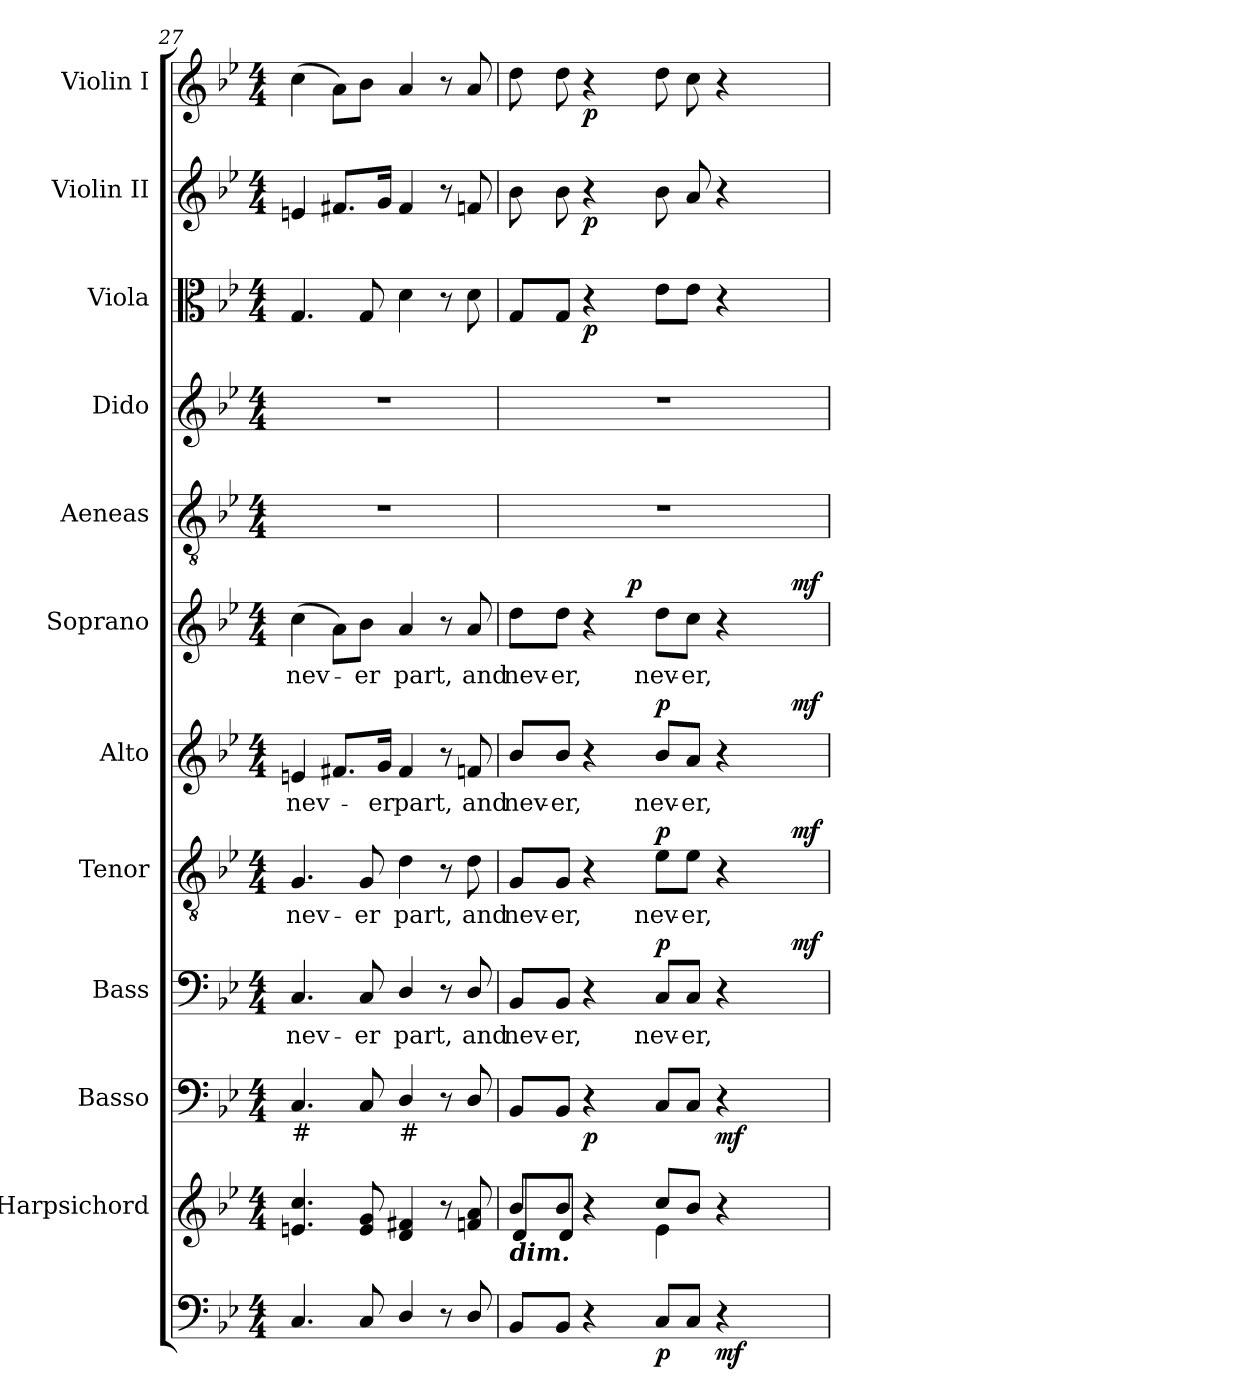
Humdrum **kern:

**kern	**dynam	**kern	**kern	**dynam	**kern	**text	**dynam	**kern	**text	**dynam	**kern	**text	**dynam	**kern	**text	**dynam	**kern	**kern	**kern	**dynam	**kern	**dynam	**kern	**dynam
*part12	*part12	*part11	*part10	*part10	*part9	*part9	*part9	*part8	*part8	*part8	*part7	*part7	*part7	*part6	*part6	*part6	*part5	*part4	*part3	*part3	*part2	*part2	*part1	*part1
*staff12	*staff12	*staff11	*staff10	*staff10	*staff9	*staff9	*staff9	*staff8	*staff8	*staff8	*staff7	*staff7	*staff7	*staff6	*staff6	*staff6	*staff5	*staff4	*staff3	*staff3	*staff2	*staff2	*staff1	*staff1
*	*	*I"Harpsichord	*I"Basso	*	*I"Bass	*	*	*I"Tenor	*	*	*I"Alto	*	*	*I"Soprano	*	*	*I"Aeneas	*I"Dido	*I"Viola	*	*I"Violin II	*	*I"Violin I	*
*	*	*I'Hpsc.	*I'Basso	*	*I'B.	*	*	*I'T.	*	*	*I'A.	*	*	*I'S.	*	*	*	*	*I'Viola	*	*I'Vln. II	*	*I'Vln. I	*
*clefF4	*	*clefG2	*clefF4	*	*clefF4	*	*	*clefGv2	*	*	*clefG2	*	*	*clefG2	*	*	*clefGv2	*clefG2	*clefC3	*	*clefG2	*	*clefG2	*
*	*	*	*	*	*	*	*	*ITrd7c12	*	*	*	*	*	*	*	*	*ITrd7c12	*	*	*	*	*	*	*
*k[b-e-]	*	*k[b-e-]	*k[b-e-]	*	*k[b-e-]	*	*	*k[b-e-]	*	*	*k[b-e-]	*	*	*k[b-e-]	*	*	*k[b-e-]	*k[b-e-]	*k[b-e-]	*	*k[b-e-]	*	*k[b-e-]	*
*g:	*	*g:	*g:	*	*g:	*	*	*g:	*	*	*g:	*	*	*g:	*	*	*g:	*g:	*g:	*	*g:	*	*g:	*
*M4/4	*	*M4/4	*M4/4	*	*M4/4	*	*	*M4/4	*	*	*M4/4	*	*	*M4/4	*	*	*M4/4	*M4/4	*M4/4	*	*M4/4	*	*M4/4	*
=27	=27	=27	=27	=27	=27	=27	=27	=27	=27	=27	=27	=27	=27	=27	=27	=27	=27	=27	=27	=27	=27	=27	=27	=27
!	!	!	!	!	!	!LO:LY:b:color=#000000	!	!	!	!	!	!	!	!	!	!	!	!	!	!	!	!	!	!
!	!	!	!	!	!	!	!	!	!LO:LY:b:color=#000000	!	!	!	!	!	!	!	!	!	!	!	!	!	!	!
!	!	!	!	!	!	!	!	!	!	!	!	!LO:LY:b:color=#000000	!	!	!	!	!	!	!	!	!	!	!	!
!	!	!	!LO:TX:b:t=#	!	!	!	!	!	!	!	!	!	!	!	!	!	!	!	!	!	!	!	!	!
!	!	!	!	!	!	!	!	!	!	!	!	!	!	!	!LO:LY:b:color=#000000	!	!	!	!	!	!	!	!	!
4.Ci/	.	4.eni/ 4.cci	4.Ci/	.	4.Ci/	nev-	.	4.GGi/	nev-	.	4eni/	nev-	.	(4cci\	nev-	.	1r	1r	4.Gi/	.	4eni/	.	(4cci\	.
.	.	.	.	.	.	.	.	.	.	.	8.f#Xi/L	.	.	8ai\L)	.	.	.	.	.	.	8.f#Xi/L	.	8ai\L)	.
!	!	!	!	!	!	!LO:LY:b:color=#000000	!	!	!	!	!	!	!	!	!	!	!	!	!	!	!	!	!	!
!	!	!	!	!	!	!	!	!	!LO:LY:b:color=#000000	!	!	!	!	!	!	!	!	!	!	!	!	!	!	!
!	!	!	!	!	!	!	!	!	!	!	!	!	!	!	!LO:LY:b:color=#000000	!	!	!	!	!	!	!	!	!
8Ci/	.	8ei/ 8gi	8Ci/	.	8Ci/	-er	.	8GGi/	-er	.	.	.	.	8b-i\J	-er	.	.	.	8Gi/	.	.	.	8b-i\J	.
!	!	!	!	!	!	!	!	!	!	!	!	!LO:LY:b:color=#000000	!	!	!	!	!	!	!	!	!	!	!	!
.	.	.	.	.	.	.	.	.	.	.	16gi/Jk	-er	.	.	.	.	.	.	.	.	16gi/Jk	.	.	.
!	!	!	!	!	!	!LO:LY:b:color=#000000	!	!	!	!	!	!	!	!	!	!	!	!	!	!	!	!	!	!
!	!	!	!	!	!	!	!	!	!LO:LY:b:color=#000000	!	!	!	!	!	!	!	!	!	!	!	!	!	!	!
!	!	!	!	!	!	!	!	!	!	!	!	!LO:LY:b:color=#000000	!	!	!	!	!	!	!	!	!	!	!	!
!	!	!	!LO:TX:b:t=#	!	!	!	!	!	!	!	!	!	!	!	!	!	!	!	!	!	!	!	!	!
!	!	!	!	!	!	!	!	!	!	!	!	!	!	!	!LO:LY:b:color=#000000	!	!	!	!	!	!	!	!	!
4Di/	.	4di/ 4f#Xi	4Di/	.	4Di/	part,	.	4Di\	part,	.	4f#i/	part,	.	4ai/	part,	.	.	.	4di\	.	4f#i/	.	4ai/	.
8r	.	8r	8r	.	8r	.	.	8r	.	.	8r	.	.	8r	.	.	.	.	8r	.	8r	.	8r	.
!	!	!	!	!	!	!LO:LY:b:color=#000000	!	!	!	!	!	!	!	!	!	!	!	!	!	!	!	!	!	!
!	!	!	!	!	!	!	!	!	!LO:LY:b:color=#000000	!	!	!	!	!	!	!	!	!	!	!	!	!	!	!
!	!	!	!	!	!	!	!	!	!	!	!	!LO:LY:b:color=#000000	!	!	!	!	!	!	!	!	!	!	!	!
!	!	!	!	!	!	!	!	!	!	!	!	!	!	!	!LO:LY:b:color=#000000	!	!	!	!	!	!	!	!	!
8Di/	.	8fni/ 8ai	8Di/	.	8Di/	and	.	8Di\	and	.	8fni/	and	.	8ai/	and	.	.	.	8di\	.	8fni/	.	8ai/	.
=28	=28	=28	=28	=28	=28	=28	=28	=28	=28	=28	=28	=28	=28	=28	=28	=28	=28	=28	=28	=28	=28	=28	=28	=28
*	*	*^	*	*	*	*	*	*	*	*	*	*	*	*	*	*	*	*	*	*	*	*	*	*
!	!	!	!	!	!	!	!LO:LY:b:color=#000000	!	!	!	!	!	!	!	!	!	!	!	!	!	!	!	!	!	!
!	!	!	!	!	!	!	!	!	!	!LO:LY:b:color=#000000	!	!	!	!	!	!	!	!	!	!	!	!	!	!	!
!	!	!	!	!	!	!	!	!	!	!	!	!	!LO:LY:b:color=#000000	!	!	!	!	!	!	!	!	!	!	!	!
!	!	!LO:TX:b:Bi:t=dim.	!	!	!	!	!	!	!	!	!	!	!	!	!	!	!	!	!	!	!	!	!	!	!
!	!	!	!	!	!	!	!	!	!	!	!	!	!	!	!	!LO:LY:b:color=#000000	!	!	!	!	!	!	!	!	!
*	*	*	*	*	*	*^	*	*	*^	*	*	*^	*	*	*^	*	*	*	*	*	*	*	*	*	*
8BB-i/L	.	8b-i/L	8di/L	8BB-i/L	.	8BB-i/L	2ryy	nev-	.	8GGi/L	2ryy	nev-	.	8b-i/L	2ryy	nev-	.	8ddi\L	4ryy	nev-	.	1r	1r	8Gi/L	.	8b-i\	.	8ddi\	.
!	!	!	!	!	!	!	!	!LO:LY:b:color=#000000	!	!	!	!	!	!	!	!	!	!	!	!	!	!	!	!	!	!	!	!	!
!	!	!	!	!	!	!	!	!	!	!	!	!LO:LY:b:color=#000000	!	!	!	!	!	!	!	!	!	!	!	!	!	!	!	!	!
!	!	!	!	!	!	!	!	!	!	!	!	!	!	!	!	!LO:LY:b:color=#000000	!	!	!	!	!	!	!	!	!	!	!	!	!
!	!	!	!	!	!	!	!	!	!	!	!	!	!	!	!	!	!	!	!	!LO:LY:b:color=#000000	!	!	!	!	!	!	!	!	!
8BB-i/J	.	8b-i/J	8di/J	8BB-i/J	.	8BB-i/J	.	-er,	.	8GGi/J	.	-er,	.	8b-i/J	.	-er,	.	8ddi\J	.	-er,	.	.	.	8Gi/J	.	8b-i\	.	8ddi\	.
4r	.	4r	4ryy	4r	p	4r	.	.	.	4r	.	.	.	4r	.	.	.	4r	16ryy	.	.	.	.	4r	p	4r	p	4r	p
.	.	.	.	.	.	.	.	.	.	.	.	.	.	.	.	.	.	.	32ryy	.	.	.	.	.	.	.	.	.	.
.	.	.	.	.	.	.	.	.	.	.	.	.	.	.	.	.	.	.	64ryy	.	.	.	.	.	.	.	.	.	.
.	.	.	.	.	.	.	.	.	.	.	.	.	.	.	.	.	.	.	128ryy	.	.	.	.	.	.	.	.	.	.
.	.	.	.	.	.	.	.	.	.	.	.	.	.	.	.	.	.	.	512.ryy	.	.	.	.	.	.	.	.	.	.
.	.	.	.	.	.	.	.	.	.	.	.	.	.	.	.	.	.	.	2ryy	.	p	.	.	.	.	.	.	.	.
!	!	!	!	!	!	!	!	!LO:LY:b:color=#000000	!	!	!	!	!	!	!	!	!	!	!	!	!	!	!	!	!	!	!	!	!
!	!	!	!	!	!	!	!	!	!	!	!	!LO:LY:b:color=#000000	!	!	!	!	!	!	!	!	!	!	!	!	!	!	!	!	!
!	!	!	!	!	!	!	!	!	!	!	!	!	!	!	!	!LO:LY:b:color=#000000	!	!	!	!	!	!	!	!	!	!	!	!	!
!	!	!	!	!	!	!	!	!	!	!	!	!	!	!	!	!	!	!	!	!LO:LY:b:color=#000000	!	!	!	!	!	!	!	!	!
8Ci/L	p	8cci/L	4e-i\	8Ci/L	.	8Ci/L	4ryy	nev-	p	8E-i\L	4ryy	nev-	p	8b-i/L	4ryy	nev-	p	8ddi\L	.	nev-	.	.	.	8e-i\L	.	8b-i\	.	8ddi\	.
!	!	!	!	!	!	!	!	!LO:LY:b:color=#000000	!	!	!	!	!	!	!	!	!	!	!	!	!	!	!	!	!	!	!	!	!
!	!	!	!	!	!	!	!	!	!	!	!	!LO:LY:b:color=#000000	!	!	!	!	!	!	!	!	!	!	!	!	!	!	!	!	!
!	!	!	!	!	!	!	!	!	!	!	!	!	!	!	!	!LO:LY:b:color=#000000	!	!	!	!	!	!	!	!	!	!	!	!	!
!	!	!	!	!	!	!	!	!	!	!	!	!	!	!	!	!	!	!	!	!LO:LY:b:color=#000000	!	!	!	!	!	!	!	!	!
8Ci/J	.	8b-i/J	.	8Ci/J	.	8Ci/J	.	-er,	.	8E-i\J	.	-er,	.	8ai/J	.	-er,	.	8cci\J	.	-er,	.	.	.	8e-i\J	.	8ai/	.	8cci\	.
4r	mf	4r	4ryy	4r	mf	4r	8ryy	.	.	4r	8ryy	.	.	4r	8ryy	.	.	4r	.	.	.	.	.	4r	.	4r	.	4r	.
.	.	.	.	.	.	.	.	.	.	.	.	.	.	.	.	.	.	.	8ryy	.	.	.	.	.	.	.	.	.	.
.	.	.	.	.	.	.	16ryy	.	.	.	16ryy	.	.	.	16ryy	.	.	.	.	.	.	.	.	.	.	.	.	.	.
.	.	.	.	.	.	.	32ryy	.	.	.	32ryy	.	.	.	32ryy	.	.	.	.	.	.	.	.	.	.	.	.	.	.
.	.	.	.	.	.	.	64ryy	.	.	.	64ryy	.	.	.	64ryy	.	.	.	.	.	.	.	.	.	.	.	.	.	.
.	.	.	.	.	.	.	128...ryy	.	.	.	128...ryy	.	.	.	128...ryy	.	.	.	.	.	.	.	.	.	.	.	.	.	.
.	.	.	.	.	.	.	.	.	.	.	.	.	.	.	.	.	.	.	256ryy	.	.	.	.	.	.	.	.	.	.
.	.	.	.	.	.	.	1024ryy	.	mf	.	1024ryy	.	mf	.	1024ryy	.	mf	.	1024ryy	.	mf	.	.	.	.	.	.	.	.
*	*	*	*	*	*	*v	*v	*	*	*	*	*	*	*v	*v	*	*	*v	*v	*	*	*	*	*	*	*	*	*	*
*	*	*v	*v	*	*	*	*	*	*v	*v	*	*	*	*	*	*	*	*	*	*	*	*	*	*	*	*
=	=	=	=	=	=	=	=	=	=	=	=	=	=	=	=	=	=	=	=	=	=	=	=	=
*-	*-	*-	*-	*-	*-	*-	*-	*-	*-	*-	*-	*-	*-	*-	*-	*-	*-	*-	*-	*-	*-	*-	*-	*-
